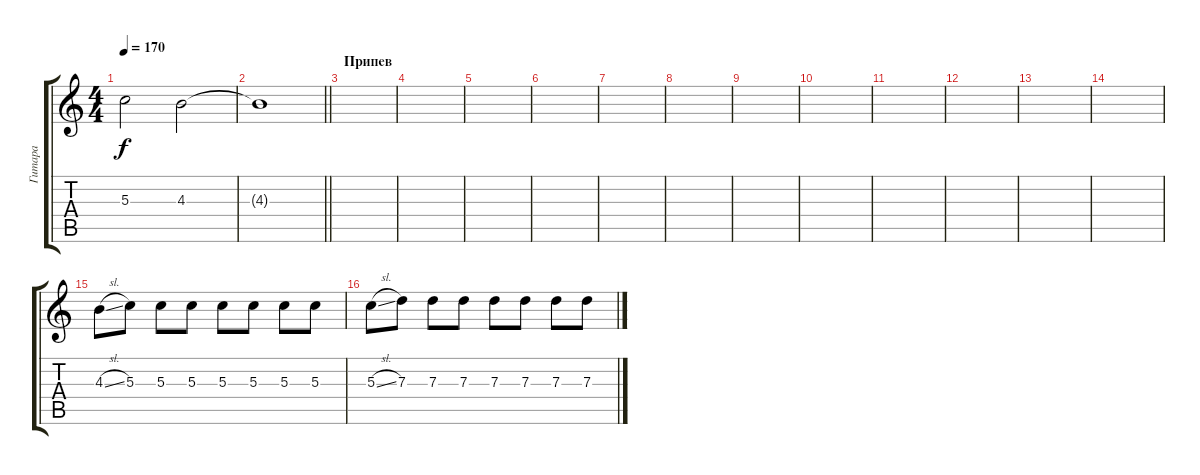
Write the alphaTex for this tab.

\track ("Гитара" "Гитара") {instrument acousticguitarsteel}
\staff {score tabs}
\tuning (E4 B3 G3 D3 A2 E2) {hide}
\ts (4 4)
\tempo 170
\clef g2
\ks c
5.3.2{dy f} 4.3.2 |
\barLineRight lightlight
4.3{t}.1 |
\section ("" "Припев")
|
|
|
|
|
|
|
|
|
|
|
|
4.3{sl}.8{volume 11 instrument distortionguitar} 5.3.8 5.3.8 5.3.8 5.3.8 5.3.8 5.3.8 5.3.8 |
5.3{sl}.8 7.3.8 7.3.8 7.3.8 7.3.8 7.3.8 7.3.8 7.3.8
